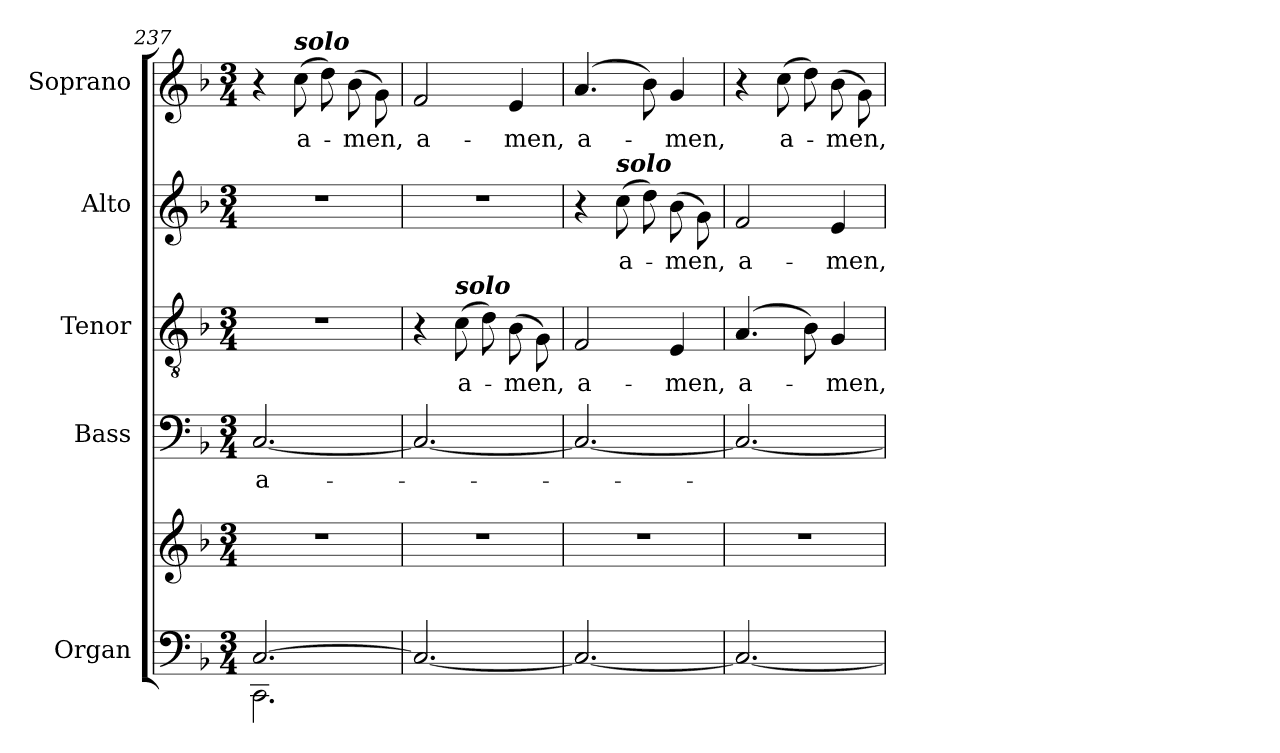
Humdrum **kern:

**kern	**kern	**kern	**text	**kern	**text	**kern	**text	**kern	**text
*part5	*part5	*part4	*part4	*part3	*part3	*part2	*part2	*part1	*part1
*staff6	*staff5	*staff4	*staff4	*staff3	*staff3	*staff2	*staff2	*staff1	*staff1
*I"Organ	*	*I"Bass	*	*I"Tenor	*	*I"Alto	*	*I"Soprano	*
*I'Org.	*	*I'B.	*	*I'T.	*	*I'A.	*	*I'S.	*
*clefF4	*clefG2	*clefF4	*	*clefGv2	*	*clefG2	*	*clefG2	*
*	*	*	*	*ITrd7c12	*	*	*	*	*
*k[b-]	*k[b-]	*k[b-]	*	*k[b-]	*	*k[b-]	*	*k[b-]	*
*F:	*F:	*F:	*	*F:	*	*F:	*	*F:	*
*M3/4	*M3/4	*M3/4	*	*M3/4	*	*M3/4	*	*M3/4	*
=237	=237	=237	=237	=237	=237	=237	=237	=237	=237
*^	*	*	*	*	*	*	*	*	*
!	!	!LO:N:vis=1	!	!	!	!	!	!	!	!
!	!	!	!	!LO:LY:b:color=#000000	!LO:N:vis=1	!	!LO:N:vis=1	!	!	!
[2.Ci/	2.CCi\	2.r	[2.Ci/	a-	2.r	.	2.r	.	4r	.
!	!	!	!	!	!	!	!	!	!LO:TX:a:Bi:t=solo	!
!	!	!	!	!	!	!	!	!	!	!LO:LY:b:color=#000000
.	.	.	.	.	.	.	.	.	(8cci\	a-
.	.	.	.	.	.	.	.	.	8ddi\)	.
!	!	!	!	!	!	!	!	!	!	!LO:LY:b:color=#000000
.	.	.	.	.	.	.	.	.	(8b-i\	-men,
.	.	.	.	.	.	.	.	.	8gi\)	.
*v	*v	*	*	*	*	*	*	*	*	*
=238	=238	=238	=238	=238	=238	=238	=238	=238	=238
!	!LO:N:vis=1	!	!	!	!	!LO:N:vis=1	!	!	!
!	!	!	!	!	!	!	!	!	!LO:LY:b:color=#000000
2.Ci/_	2.r	2.Ci/_	.	4r	.	2.r	.	2fi/	a-
!	!	!	!	!LO:TX:a:Bi:t=solo	!	!	!	!	!
!	!	!	!	!	!LO:LY:b:color=#000000	!	!	!	!
.	.	.	.	(8Ci\	a-	.	.	.	.
.	.	.	.	8Di\)	.	.	.	.	.
!	!	!	!	!	!LO:LY:b:color=#000000	!	!	!	!
!	!	!	!	!	!	!	!	!	!LO:LY:b:color=#000000
.	.	.	.	(8BB-i\	-men,	.	.	4ei/	-men,
.	.	.	.	8GGi\)	.	.	.	.	.
=239	=239	=239	=239	=239	=239	=239	=239	=239	=239
!	!LO:N:vis=1	!	!	!	!	!	!	!	!
!	!	!	!	!	!LO:LY:b:color=#000000	!	!	!	!
!	!	!	!	!	!	!	!	!	!LO:LY:b:color=#000000
2.Ci/_	2.r	2.Ci/_	.	2FFi/	a-	4r	.	(4.ai/	a-
!	!	!	!	!	!	!LO:TX:a:Bi:t=solo	!	!	!
!	!	!	!	!	!	!	!LO:LY:b:color=#000000	!	!
.	.	.	.	.	.	(8cci\	a-	.	.
.	.	.	.	.	.	8ddi\)	.	8b-i\)	.
!	!	!	!	!	!LO:LY:b:color=#000000	!	!	!	!
!	!	!	!	!	!	!	!LO:LY:b:color=#000000	!	!
!	!	!	!	!	!	!	!	!	!LO:LY:b:color=#000000
.	.	.	.	4EEi/	-men,	(8b-i\	-men,	4gi/	-men,
.	.	.	.	.	.	8gi\)	.	.	.
=240	=240	=240	=240	=240	=240	=240	=240	=240	=240
!	!LO:N:vis=1	!	!	!	!	!	!	!	!
!	!	!	!	!	!LO:LY:b:color=#000000	!	!	!	!
!	!	!	!	!	!	!	!LO:LY:b:color=#000000	!	!
2.Ci/_	2.r	2.Ci/_	.	(4.AAi/	a-	2fi/	a-	4r	.
!	!	!	!	!	!	!	!	!	!LO:LY:b:color=#000000
.	.	.	.	.	.	.	.	(8cci\	a-
.	.	.	.	8BB-i\)	.	.	.	8ddi\)	.
!	!	!	!	!	!LO:LY:b:color=#000000	!	!	!	!
!	!	!	!	!	!	!	!LO:LY:b:color=#000000	!	!
!	!	!	!	!	!	!	!	!	!LO:LY:b:color=#000000
.	.	.	.	4GGi/	-men,	4ei/	-men,	(8b-i\	-men,
.	.	.	.	.	.	.	.	8gi\)	.
=	=	=	=	=	=	=	=	=	=
*-	*-	*-	*-	*-	*-	*-	*-	*-	*-
